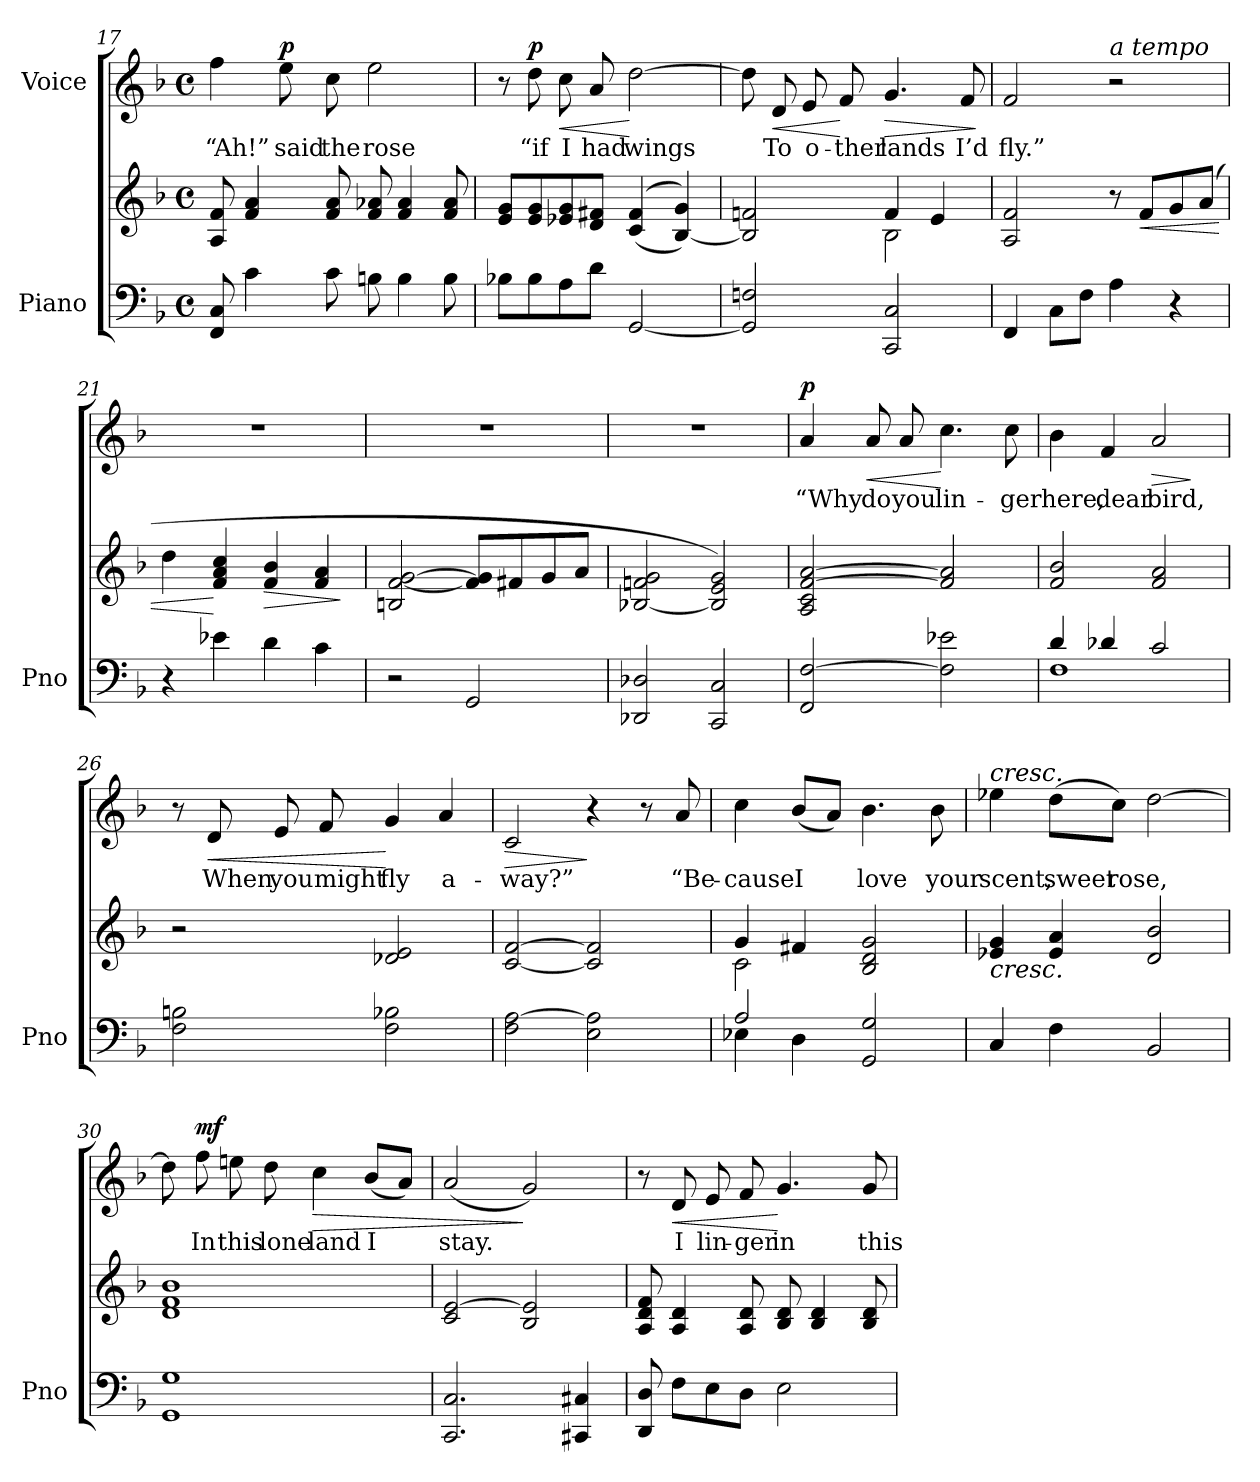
**kern	**kern	**dynam	**kern	**text	**dynam
*part2	*part2	*part2	*part1	*part1	*part1
*staff3	*staff2	*staff2/3	*staff1	*staff1	*staff1
*I"Piano	*	*	*I"Voice	*	*
*I'Pno	*	*	*	*	*
!!LO:LB:g=z
*clefF4	*clefG2	*	*clefG2	*	*
*k[b-]	*k[b-]	*	*k[b-]	*	*
*M4/4	*M4/4	*	*M4/4	*	*
*met(c)	*met(c)	*	*met(c)	*	*
=17	=17	=17	=17	=17	=17
!	!	!	!	!LO:LY:b	!LO:DY:a
*	*	*	*^	*	*
!	!	!	!	!	!	!LO:DY:n=1:a
8FF/ 8C/	8A/ 8f/	.	4ff\	1ddyy	“Ah!”	f other-dynamics
4c\	4f/ 4a/	.	.	.	.	.
!	!	!	!	!	!LO:LY:b	!LO:DY:n=2:a
.	.	.	8ee\	.	said	p
!	!	!	!	!	!LO:LY:b	!
8c\	8f/ 8a/	.	8cc\	.	the	.
!	!	!	!	!	!LO:LY:b	!
8Bn\	8f/ 8a-X/	.	2ee\	.	rose	.
4B\	4f/ 4a-/	.	.	.	.	.
8B\	8f/ 8a-/	.	.	.	.	.
*	*	*	*v	*v	*	*
=18	=18	=18	=18	=18	=18
8B-X\L	8e/ 8g/L	.	8r	.	.
!	!	!	!	!LO:LY:b	!LO:DY:a
8B-\	8e/ 8g/	.	8dd\	“if	p
!	!	!	!	!LO:LY:b	!LO:HP:b
8A\	8e-X/ 8g/	.	8cc\	I	<
!	!	!	!	!LO:LY:b	!
8d\J	8d/ 8f#X/J	.	8a/	had	.
!	!	!	!	!LO:LY:b	!
[2GG/	(>(<4c/ 4f#/	.	[2dd\	wings	[
.	[4B-/ 4g/))	.	.	.	.
=19	=19	=19	=19	=19	=19
*	*^	*	*	*	*
2GG/] 2Fn/	2B-/] 2fn/	2ryy	.	8dd\]	.	.
!	!	!	!	!	!LO:LY:b	!LO:HP:b
.	.	.	.	8d/	To	<
!	!	!	!	!	!LO:LY:b	!
.	.	.	.	8e/	o-	.
!	!	!	!	!	!LO:LY:b	!
.	.	.	.	8f/	-ther	[
!	!	!	!	!	!LO:LY:b	!LO:HP:b
2CC/ 2C/	4f/	2B-\	.	4.g/	lands	>
.	4e/	.	.	.	.	.
!	!	!	!	!	!LO:LY:b	!
.	.	.	.	8f/	I’d	.
*	*v	*v	*	*	*	*
.	.	.	.	.	]
!!LO:LB:g=z
=20	=20	=20	=20	=20	=20
!	!	!	!	!LO:LY:b	!
(>4FF/	2A/ 2f/	.	2f/	fly.”	.
8C\L	.	.	.	.	.
8F\J	.	.	.	.	.
!	!	!	!LO:TX:a:i:t=a tempo	!	!
4A\	8r	.	2r	.	.
!	!	!LO:HP:b	!	!	!
.	8f/L	<	.	.	.
4r	8g/	.	.	.	.
.	(8a/J	.	.	.	.
=21	=21	=21	=21	=21	=21
4r	4dd\	.	1r	.	.
4e-X\	4f/ 4a/ 4cc/	[	.	.	.
!	!	!LO:HP:b	!	!	!
4d\	4f/ 4b-/	>	.	.	.
4c\	4f/ 4a/	.	.	.	.
.	.	]	.	.	.
=22	=22	=22	=22	=22	=22
2r	2Bn/ [2f/ [2g/	.	1r	.	.
2GG/	8f/] 8g/]L	.	.	.	.
.	8f#X/	.	.	.	.
.	8g/	.	.	.	.
.	8a/J	.	.	.	.
=23	=23	=23	=23	=23	=23
2DD-X/ 2D-X/	[2B-X/ 2fn/ 2g/	.	1r	.	.
2CC/ 2C/	2B-/] 2e/ 2g/)	.	.	.	.
!!LO:PB:g=z
=24	=24	=24	=24	=24	=24
!	!	!	!	!LO:LY:b	!LO:DY:a
2FF/ [2F/	2A/ 2c/ [2f/ [2a/	.	4a/	“Why	p
!	!	!	!	!LO:LY:b	!LO:HP:b
.	.	.	8a/	do	<
!	!	!	!	!LO:LY:b	!
.	.	.	8a/	you	.
!	!	!	!	!LO:LY:b	!
2F\] 2e-X\	2f/] 2a/]	.	4.cc\	lin-	[
!	!	!	!	!LO:LY:b	!
.	.	.	8cc\	-ger	.
=25	=25	=25	=25	=25	=25
*^	*	*	*	*	*
!	!	!	!	!	!LO:LY:b	!
4d/	1F	2f/ 2b-/	.	4b-\	here,	.
!	!	!	!	!	!LO:LY:b	!
4d-X/	.	.	.	4f/	dear	.
!	!	!	!	!	!LO:LY:b	!LO:HP:b
2c/	.	2f/ 2a/	.	2a/	bird,	>
*v	*v	*	*	*	*	*
.	.	.	.	.	]
=26	=26	=26	=26	=26	=26
2F\ 2Bn\	2r	.	8r	.	.
!	!	!	!	!LO:LY:b	!LO:HP:b
.	.	.	8d/	When	<
!	!	!	!	!LO:LY:b	!
.	.	.	8e/	you	.
!	!	!	!	!LO:LY:b	!
.	.	.	8f/	might	.
!	!	!	!	!LO:LY:b	!
2F\ 2B-X\	2d-X/ 2e/	.	4g/	fly	[
!	!	!	!	!LO:LY:b	!
.	.	.	4a/	a-	.
!!LO:LB:g=z
=27	=27	=27	=27	=27	=27
!	!	!	!	!LO:LY:b	!LO:HP:b
2F\ [2A\	[2c/ [2f/	.	2c/	-way?”	>
2E\ 2A\]	2c/] 2f/]	.	4r	.	]
.	.	.	8r	.	.
!	!	!	!	!LO:LY:b	!
.	.	.	8a/	“Be-	.
=28	=28	=28	=28	=28	=28
*^	*^	*	*	*	*
!	!	!	!	!	!	!LO:LY:b	!
2A/	4E-X\	4g/	2c\	.	4cc\	-cause	.
!	!	!	!	!	!	!LO:LY:b	!
.	4D\	4f#X/	.	.	(<8b-/L	I	.
.	.	.	.	.	8a/J)	.	.
!	!	!	!	!	!	!LO:LY:b	!
2GG/ 2G/	2ryy	2B-/ 2d/ 2g/	2ryy	.	4.b-\	love	.
!	!	!	!	!	!	!LO:LY:b	!
.	.	.	.	.	8b-\	your	.
*v	*v	*	*	*	*	*	*
*	*v	*v	*	*	*	*
=29	=29	=29	=29	=29	=29
!	!	!	!LO:TX:a:i:t=cresc.	!	!
!	!LO:TX:b:i:t=cresc.	!	!	!	!
!	!	!	!	!LO:LY:b	!
4C/	4e-X/ 4g/	.	4ee-X\	scent,	.
!	!	!	!	!LO:LY:b	!
4F\	4e-/ 4a/	.	(>8dd\L	sweet	.
!	!	!	!	!LO:LY:b	!
.	.	.	8cc\J)	rose,	.
2BB-/	2d/ 2b-/	.	[2dd\	.	.
!!LO:LB:g=z
=30	=30	=30	=30	=30	=30
1GG 1G	1d 1f 1b-	.	8dd\]	.	.
!	!	!	!	!LO:LY:b	!LO:DY:a
.	.	.	8ff\	In	mf
!	!	!	!	!LO:LY:b	!
.	.	.	8een\	this	.
!	!	!	!	!LO:LY:b	!
.	.	.	8dd\	lone	.
!	!	!	!	!LO:LY:b	!LO:HP:b
.	.	.	4cc\	land	>
!	!	!	!	!LO:LY:b	!
.	.	.	(<8b-/L	I	.
.	.	.	8a/J)	.	.
=31	=31	=31	=31	=31	=31
!	!	!	!	!LO:LY:b	!
2.CC/ 2.C/	2c/ [2e/	.	(<2a/	stay.	.
.	2B-/ 2e/]	.	2g/)	.	]
4CC#X/ 4C#X/	.	.	.	.	.
=32	=32	=32	=32	=32	=32
8DD/ 8D/	8A/ 8d/ 8f/	.	8r	.	.
!	!	!	!	!LO:LY:b	!LO:HP:b
8F\L	4A/ 4d/	.	8d/	I	<
!	!	!	!	!LO:LY:b	!
8E\	.	.	8e/	lin-	.
!	!	!	!	!LO:LY:b	!
8D\J	8A/ 8d/	.	8f/	-ger	.
!	!	!	!	!LO:LY:b	!
2E\	8B-/ 8d/	.	4.g/	in	[
.	4B-/ 4d/	.	.	.	.
!	!	!	!	!LO:LY:b	!
.	8B-/ 8d/	.	8g/	this	.
=	=	=	=	=	=
*-	*-	*-	*-	*-	*-
